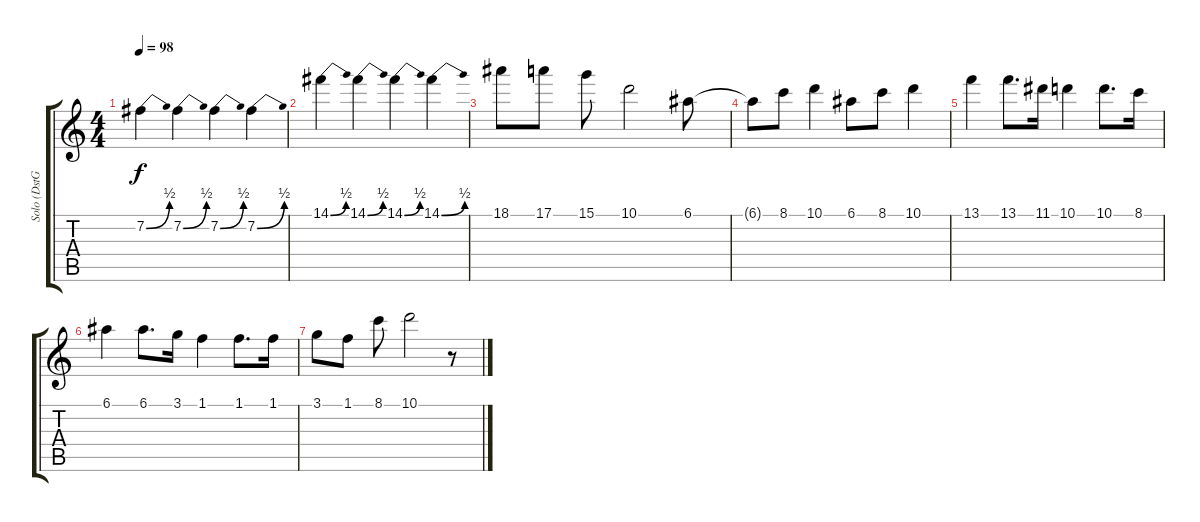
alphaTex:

\track ("Solo (DstGuitar)" "Solo (DstG") {instrument distortionguitar}
\staff {score tabs}
\tuning (E4 B3 G3 D3 A2 E2) {hide}
\ts (4 4)
\tempo 98
\clef g2
\ks c
7.2{be (bend 0 0 60 2)}.4{dy f} 7.2{be (bend 0 0 60 2)}.4 7.2{be (bend 0 0 60 2)}.4 7.2{be (bend 0 0 60 2)}.4 |
14.1{be (bend 0 0 60 2)}.4 14.1{be (bend 0 0 60 2)}.4 14.1{be (bend 0 0 60 2)}.4 14.1{be (bend 0 0 60 2)}.4 |
18.1.8 17.1.8 15.1.8 10.1.2 6.1.8 |
6.1{t}.8{volume 5} 8.1.8 10.1.4 6.1.8 8.1.8 10.1.4 |
13.1.4 13.1.8{d} 11.1.16 10.1.4 10.1.8{d} 8.1.16 |
6.1.4{volume 0} 6.1.8{d} 3.1.16 1.1.4 1.1.8{d} 1.1.16 |
3.1.8 1.1.8 8.1.8 10.1.2 r.8
